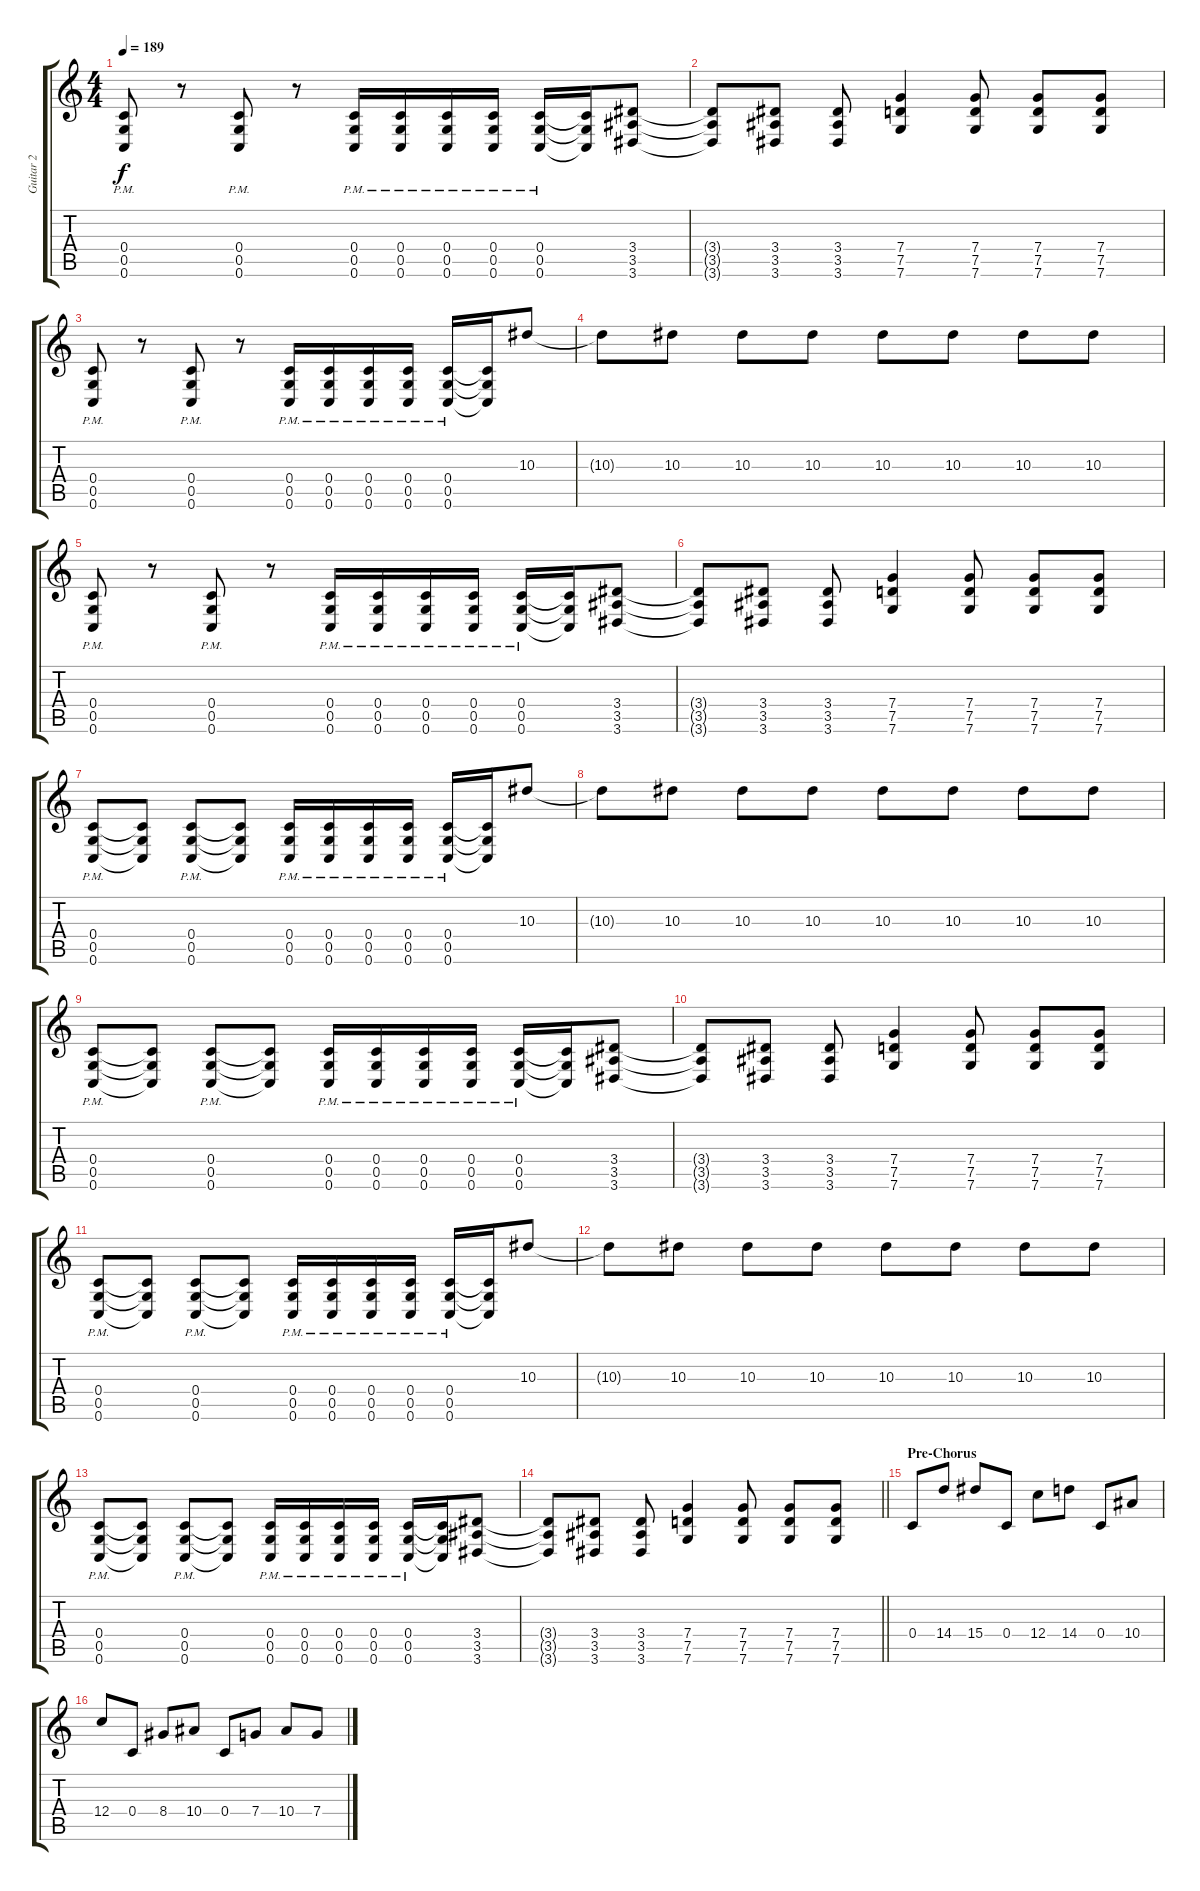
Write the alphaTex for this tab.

\track ("Guitar 2" "Guitar 2") {instrument distortionguitar}
\staff {score tabs}
\tuning (D4 A3 F3 C3 G2 C2) {hide}
\ts (4 4)
\tempo 189
\clef g2
\ks c
(0.4 0.5 0.6{pm}).8{dy f} r.8 (0.4 0.5 0.6{pm}).8 r.8 (0.4 0.5 0.6{pm}).16 (0.4 0.5 0.6{pm}).16 (0.4 0.5 0.6{pm}).16 (0.4 0.5 0.6{pm}).16 (0.4 0.5 0.6{pm}).16 (0.4{t} 0.5{t} 0.6{t}).16 (3.4 3.5 3.6).8 |
(3.4{t} 3.5{t} 3.6{t}).8 (3.4 3.5 3.6).8 (3.4 3.5 3.6).8 (7.4 7.5 7.6).4 (7.4 7.5 7.6).8 (7.4 7.5 7.6).8 (7.4 7.5 7.6).8 |
(0.4 0.5 0.6{pm}).8 r.8 (0.4 0.5 0.6{pm}).8 r.8 (0.4 0.5 0.6{pm}).16 (0.4 0.5 0.6{pm}).16 (0.4 0.5 0.6{pm}).16 (0.4 0.5 0.6{pm}).16 (0.4 0.5 0.6{pm}).16 (0.4{t} 0.5{t} 0.6{t}).16 10.3.8 |
10.3{t}.8 10.3.8 10.3.8 10.3.8 10.3.8 10.3.8 10.3.8 10.3.8 |
(0.4 0.5 0.6{pm}).8 r.8 (0.4 0.5 0.6{pm}).8 r.8 (0.4 0.5 0.6{pm}).16 (0.4 0.5 0.6{pm}).16 (0.4 0.5 0.6{pm}).16 (0.4 0.5 0.6{pm}).16 (0.4 0.5 0.6{pm}).16 (0.4{t} 0.5{t} 0.6{t}).16 (3.4 3.5 3.6).8 |
(3.4{t} 3.5{t} 3.6{t}).8 (3.4 3.5 3.6).8 (3.4 3.5 3.6).8 (7.4 7.5 7.6).4 (7.4 7.5 7.6).8 (7.4 7.5 7.6).8 (7.4 7.5 7.6).8 |
(0.4 0.5 0.6{pm}).8 (0.4{t} 0.5{t} 0.6{t}).8 (0.4 0.5 0.6{pm}).8 (0.4{t} 0.5{t} 0.6{t}).8 (0.4 0.5 0.6{pm}).16 (0.4 0.5 0.6{pm}).16 (0.4 0.5 0.6{pm}).16 (0.4 0.5 0.6{pm}).16 (0.4 0.5 0.6{pm}).16 (0.4{t} 0.5{t} 0.6{t}).16 10.3.8 |
10.3{t}.8 10.3.8 10.3.8 10.3.8 10.3.8 10.3.8 10.3.8 10.3.8 |
(0.4 0.5 0.6{pm}).8 (0.4{t} 0.5{t} 0.6{t}).8 (0.4 0.5 0.6{pm}).8 (0.4{t} 0.5{t} 0.6{t}).8 (0.4 0.5 0.6{pm}).16 (0.4 0.5 0.6{pm}).16 (0.4 0.5 0.6{pm}).16 (0.4 0.5 0.6{pm}).16 (0.4 0.5 0.6{pm}).16 (0.4{t} 0.5{t} 0.6{t}).16 (3.4 3.5 3.6).8 |
(3.4{t} 3.5{t} 3.6{t}).8 (3.4 3.5 3.6).8 (3.4 3.5 3.6).8 (7.4 7.5 7.6).4 (7.4 7.5 7.6).8 (7.4 7.5 7.6).8 (7.4 7.5 7.6).8 |
(0.4 0.5 0.6{pm}).8 (0.4{t} 0.5{t} 0.6{t}).8 (0.4 0.5 0.6{pm}).8 (0.4{t} 0.5{t} 0.6{t}).8 (0.4 0.5 0.6{pm}).16 (0.4 0.5 0.6{pm}).16 (0.4 0.5 0.6{pm}).16 (0.4 0.5 0.6{pm}).16 (0.4 0.5 0.6{pm}).16 (0.4{t} 0.5{t} 0.6{t}).16 10.3.8 |
10.3{t}.8 10.3.8 10.3.8 10.3.8 10.3.8 10.3.8 10.3.8 10.3.8 |
(0.4 0.5 0.6{pm}).8 (0.4{t} 0.5{t} 0.6{t}).8 (0.4 0.5 0.6{pm}).8 (0.4{t} 0.5{t} 0.6{t}).8 (0.4 0.5 0.6{pm}).16 (0.4 0.5 0.6{pm}).16 (0.4 0.5 0.6{pm}).16 (0.4 0.5 0.6{pm}).16 (0.4 0.5 0.6{pm}).16 (0.4{t} 0.5{t} 0.6{t}).16 (3.4 3.5 3.6).8 |
\barLineRight lightlight
(3.4{t} 3.5{t} 3.6{t}).8 (3.4 3.5 3.6).8 (3.4 3.5 3.6).8 (7.4 7.5 7.6).4 (7.4 7.5 7.6).8 (7.4 7.5 7.6).8 (7.4 7.5 7.6).8 |
\section ("" "Pre-Chorus")
0.4.8 14.4.8 15.4.8 0.4.8 12.4.8 14.4.8 0.4.8 10.4.8 |
12.4.8 0.4.8 8.4.8 10.4.8 0.4.8 7.4.8 10.4.8 7.4.8
